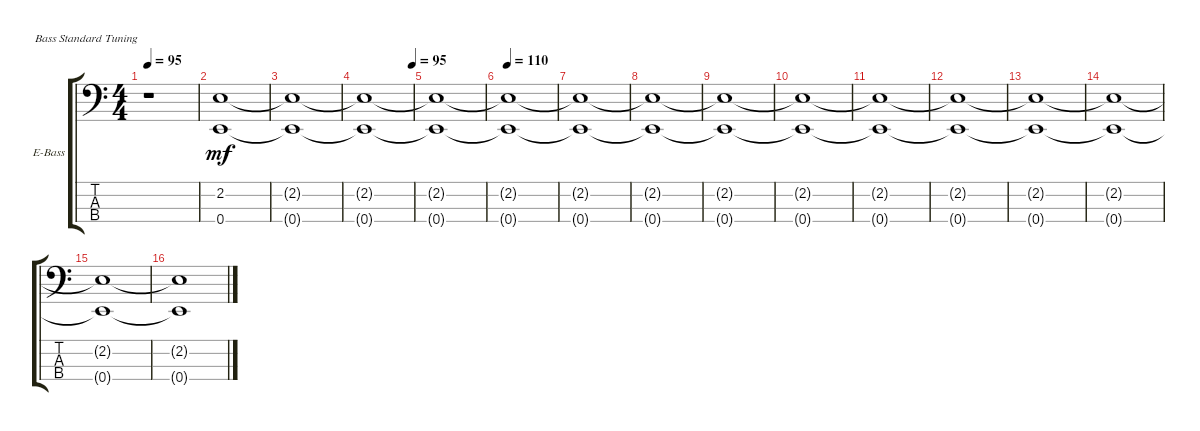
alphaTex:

\bracketExtendMode groupsimilarinstruments
\firstSystemTrackNameOrientation horizontal
\otherSystemsTrackNameOrientation horizontal
\track ("Electric Bass" "E-Bass") {instrument electricbassfinger}
\staff {score tabs}
\tuning (G2 D2 A1 E1)
\ts (4 4)
\tempo 95
\clef f4
\ks c
r.1{dy mf instrument electricbassfinger} |
(0.4 2.2).1 |
(0.4{t} 2.2{t}).1 |
\tempo (95 1)
(0.4{t} 2.2{t}).1 |
(0.4{t} 2.2{t}).1 |
\tempo 110
(0.4{t} 2.2{t}).1 |
(0.4{t} 2.2{t}).1 |
(0.4{t} 2.2{t}).1 |
(0.4{t} 2.2{t}).1 |
(0.4{t} 2.2{t}).1 |
(0.4{t} 2.2{t}).1 |
(0.4{t} 2.2{t}).1 |
(0.4{t} 2.2{t}).1 |
(0.4{t} 2.2{t}).1 |
(0.4{t} 2.2{t}).1 |
(0.4{t} 2.2{t}).1
